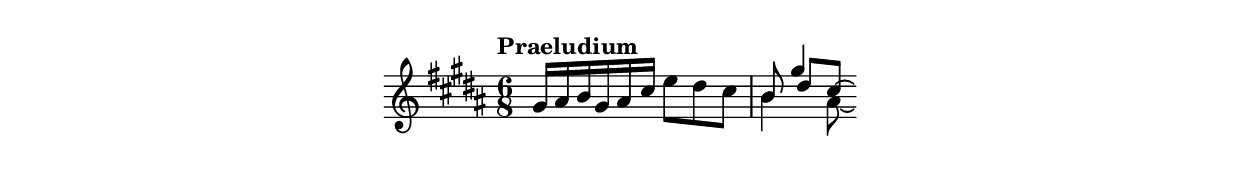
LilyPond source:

\include "indice.ily"
\version "2.15.33"
\new Staff  {
  \time 6/8
  \clef treble
  \key gis \minor
  \tempo "Praeludium"
  <<
    \new Voice \relative f { gis'16 ais b gis ais cis e8 dis cis
                             \voiceTwo b4 ais8\laissezVibrer }
    \new Voice \relative f { s2. \voiceOne s8 gis''4 }
    \new Voice \relative f { s2. \voiceThree b'8 dis[ cis]\laissezVibrer }
  >>
  
}